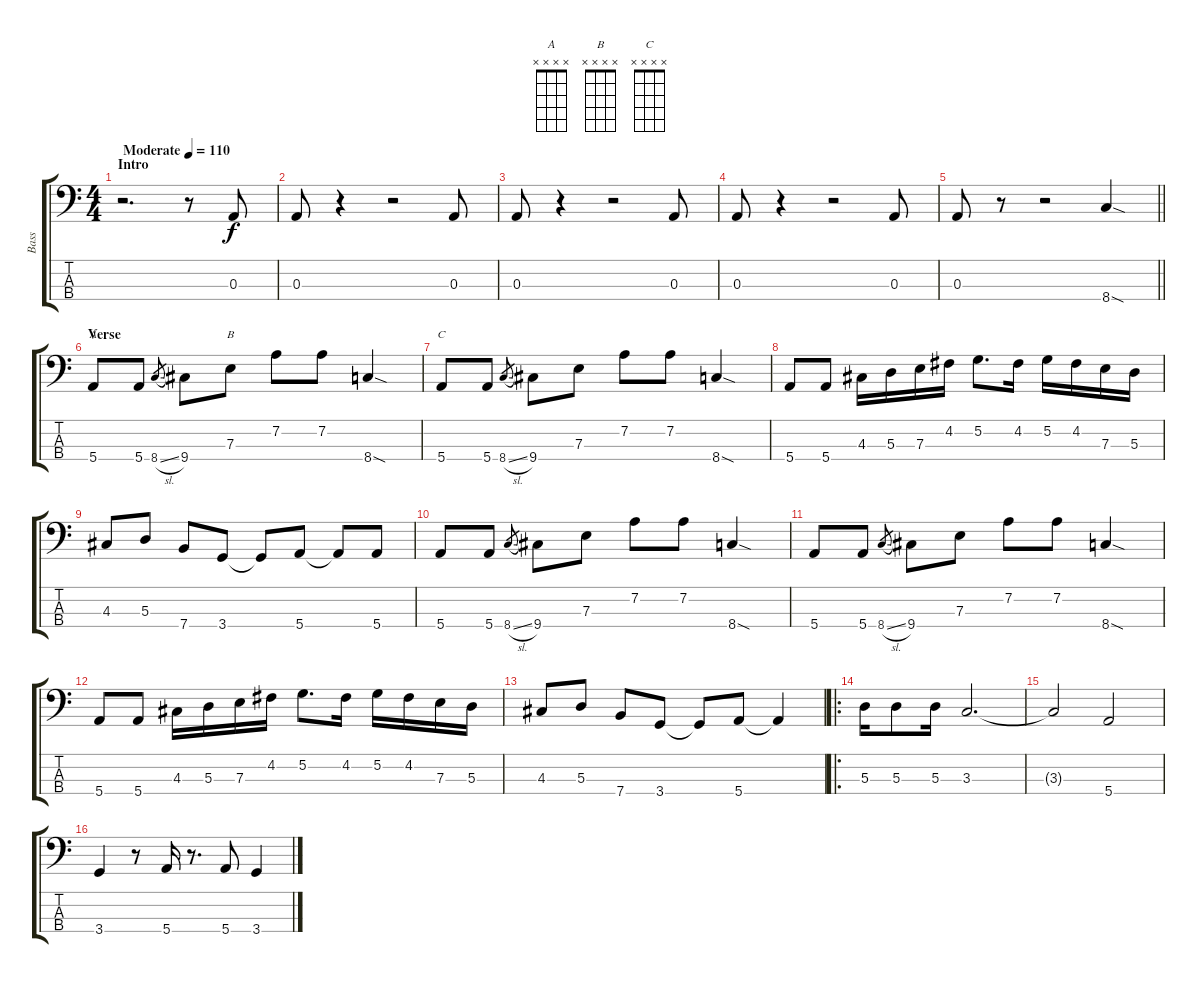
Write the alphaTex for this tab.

\track ("Bass" "Bass") {instrument electricbassfinger}
\staff {score tabs}
\tuning (G2 D2 A1 E1) {hide}
\chord ("A" x x x x)
\chord ("B" x x x x)
\chord ("C" x x x x)
\ts (4 4)
\section ("" "Intro")
\tempo (110 "Moderate")
\clef f4
\ks c
r.2{d dy f instrument electricbassfinger} r.8 0.3.8 |
0.3.8 r.4 r.2 0.3.8 |
0.3.8 r.4 r.2 0.3.8 |
0.3.8 r.4 r.2 0.3.8 |
\barLineRight lightlight
0.3.8 r.8 r.2 8.4{sod}.4 |
\section ("" "Verse")
5.4.8{ch "A"} 5.4.8 8.4{sl}.8{gr} 9.4.8 7.3.8{ch "B"} 7.2.8 7.2.8 8.4{sod}.4 |
5.4.8{ch "C"} 5.4.8 8.4{sl}.8{gr} 9.4.8 7.3.8 7.2.8 7.2.8 8.4{sod}.4 |
5.4.8 5.4.8 4.3.16 5.3.16 7.3.16 4.2.16 5.2.8{d} 4.2.16 5.2.16 4.2.16 7.3.16 5.3.16 |
4.3.8 5.3.8 7.4.8 3.4.8 3.4{t}.8 5.4.8 5.4{t}.8 5.4.8 |
5.4.8 5.4.8 8.4{sl}.8{gr} 9.4.8 7.3.8 7.2.8 7.2.8 8.4{sod}.4 |
5.4.8 5.4.8 8.4{sl}.8{gr} 9.4.8 7.3.8 7.2.8 7.2.8 8.4{sod}.4 |
5.4.8 5.4.8 4.3.16 5.3.16 7.3.16 4.2.16 5.2.8{d} 4.2.16 5.2.16 4.2.16 7.3.16 5.3.16 |
4.3.8 5.3.8 7.4.8 3.4.8 3.4{t}.8 5.4.8 5.4{t}.4 |
\ro
5.3.16 5.3.8 5.3.16 3.3.2{d} |
3.3{t}.2 5.4.2 |
3.4.4 r.8 5.4.16 r.8{d} 5.4.8 3.4.4
